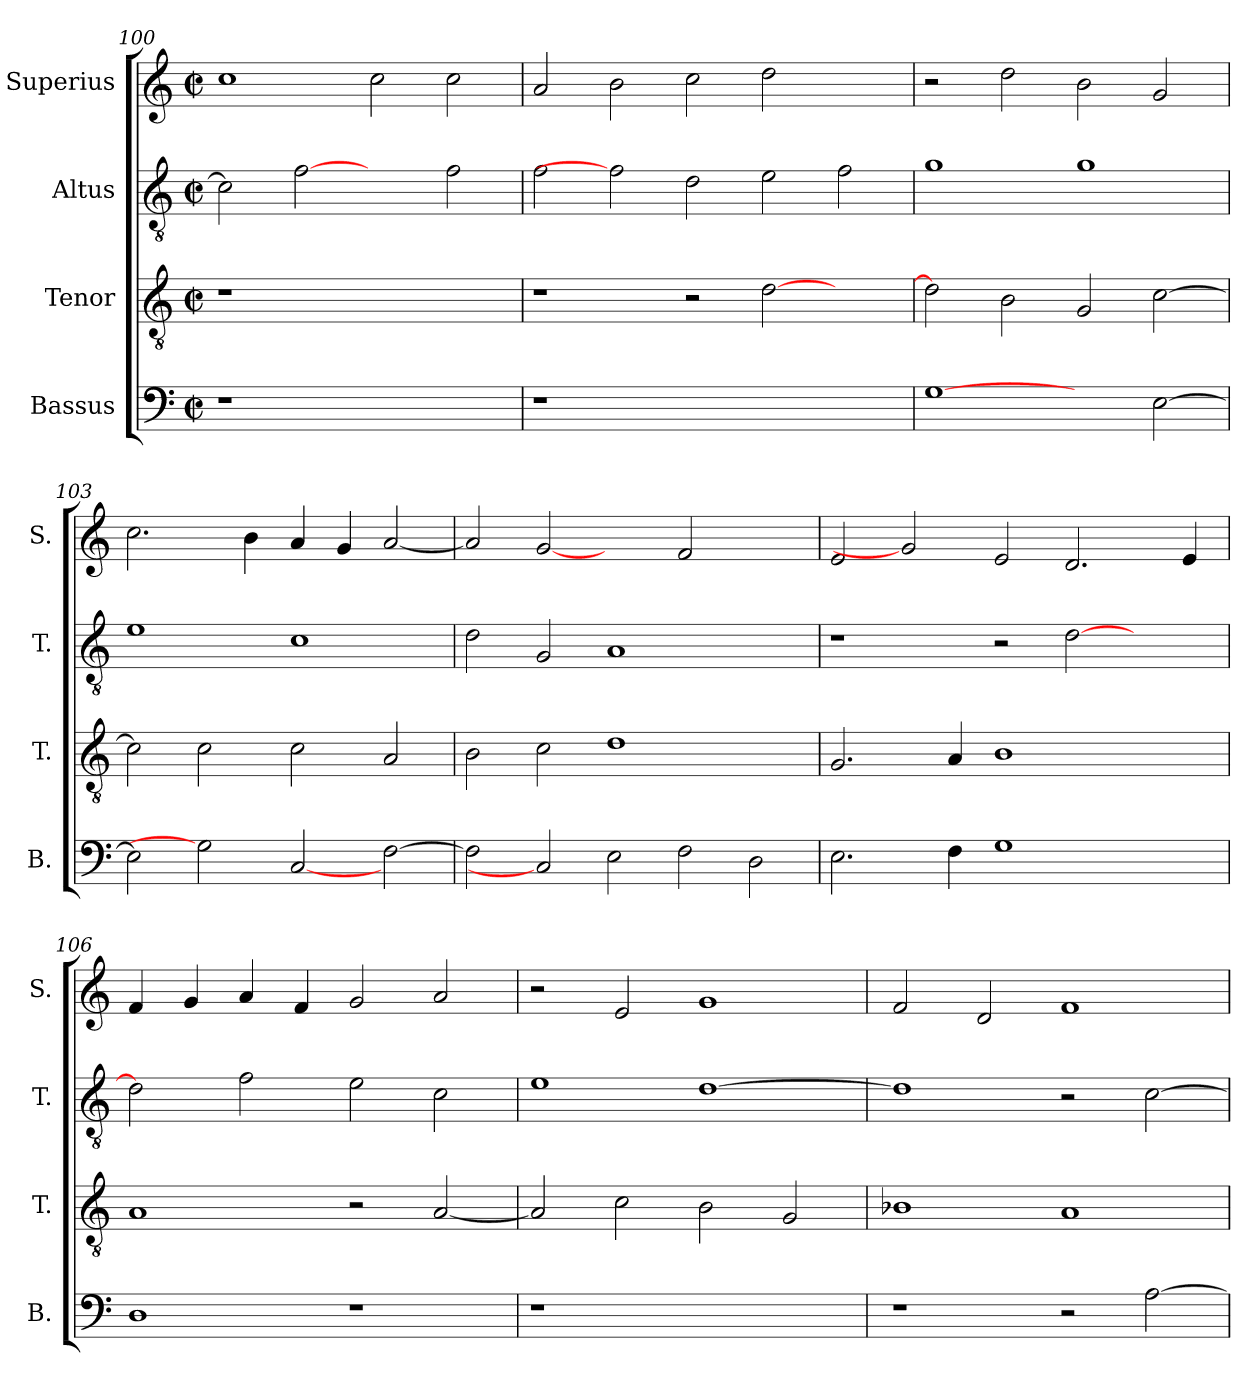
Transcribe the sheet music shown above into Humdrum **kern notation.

**kern	**kern	**kern	**kern
*part4	*part3	*part2	*part1
*staff4	*staff3	*staff2	*staff1
*I"Bassus	*I"Tenor	*I"Altus	*I"Superius
*I'B.	*I'T.	*I'T.	*I'S.
*clefF4	*clefGv2	*clefGv2	*clefG2
*	*ITrd7c12	*ITrd7c12	*
*k[]	*k[]	*k[]	*k[]
*C:	*C:	*C:	*C:
*M2/2	*M2/2	*M2/2	*M2/2
*met(c|)	*met(c|)	*met(c|)	*met(c|)
=100	=100	=100	=100
!LO:N:vis=1	!LO:N:vis=1	!	!
1r	1r	2Ci\]	1cci
.	.	[2Fi	.
1ryy	1ryy	2ryy	2cci\
.	.	2Fi\	2cci\
=101	=101	=101	=101
!LO:N:vis=1	!	!	!
1r	1r	2Fi\	2ai/
.	.	2Fi]	2bi\
1.ryy	2r	2Di\	2cci\
.	[>2Di\	2Ei\	2ddi\
.	2ryy	2Fi\	2ryy
=102	=102	=102	=102
[1Gi	2Di\]	1Gi	2r
.	2BBi\	.	2ddi\
2ryy	2GGi/	1Gi	2bi\
[>2Ei\	[>2Ci\	.	2gi/
=103	=103	=103	=103
2Ei\]	2Ci\]	1Ei	2.cci\
2Gi]	2Ci\	.	.
.	.	.	4bi\
[2Ci	2Ci\	1Ci	4ai/
.	.	.	4gi/
[>2Fi\	2AAi/	.	[<2ai/
!!LO:PB:g=z
=104	=104	=104	=104
2Fi\]	2BBi\	2Di\	2ai/]
2Ci]	2Ci\	2GGi/	[2gi
2Ei\	1Di	1AAi	2ryy
2Fi\	.	.	2fi/
2Di\	2ryy	2ryy	2ryy
=105	=105	=105	=105
2.Ei\	2.GGi/	1r	2ei/
.	.	.	2gi]
4Fi\	4AAi/	.	.
1Gi	1BBi	2r	2ei/
.	.	[>2Di\	2.di/
2ryy	2ryy	2ryy	.
.	.	.	4ei/
=106	=106	=106	=106
1Di	1AAi	2Di\]	4fi/
.	.	.	4gi/
.	.	2Fi\	4ai/
.	.	.	4fi/
1r	2r	2Ei\	2gi/
.	[<2AAi/	2Ci\	2ai/
=107	=107	=107	=107
!LO:N:vis=1	!	!	!
1r	2AAi/]	1Ei	2r
.	2Ci\	.	2ei/
1ryy	2BBi\	[>1Di	1gi
.	2GGi/	.	.
=108	=108	=108	=108
1r	1BB-Xi	1Di]	2fi/
.	.	.	2di/
2r	1AAi	2r	1fi
[>2Ai\	.	[>2Ci\	.
=	=	=	=
*-	*-	*-	*-
